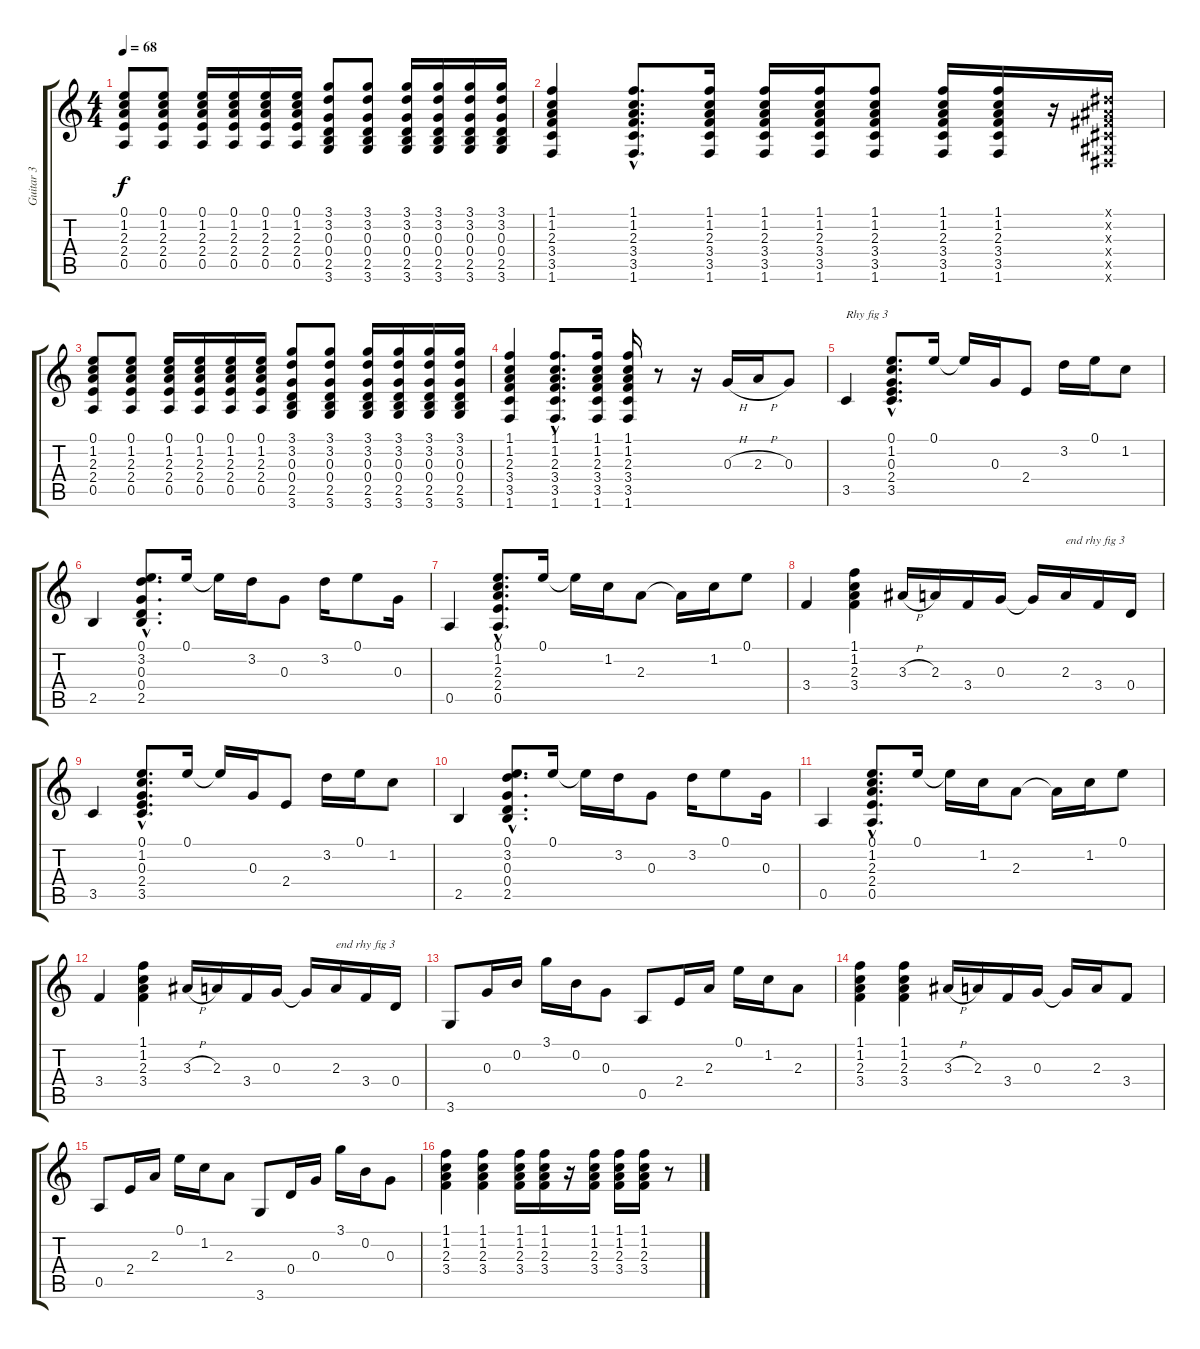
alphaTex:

\track ("Guitar 3" "Guitar 3") {instrument acousticguitarnylon}
\staff {score tabs}
\tuning (E4 B3 G3 D3 A2 E2) {hide}
\ts (4 4)
\tempo 68
\clef g2
\ks c
(0.1 1.2 2.3 2.4 0.5).8{dy f} (0.1 1.2 2.3 2.4 0.5).8 (0.1 1.2 2.3 2.4 0.5).16 (0.1 1.2 2.3 2.4 0.5).16 (0.1 1.2 2.3 2.4 0.5).16 (0.1 1.2 2.3 2.4 0.5).16 (3.1 3.2 0.3 0.4 2.5 3.6).8 (3.1 3.2 0.3 0.4 2.5 3.6).8 (3.1 3.2 0.3 0.4 2.5 3.6).16 (3.1 3.2 0.3 0.4 2.5 3.6).16 (3.1 3.2 0.3 0.4 2.5 3.6).16 (3.1 3.2 0.3 0.4 2.5 3.6).16 |
(1.1 1.2 2.3 3.4 3.5 1.6).4 (1.1{hac} 1.2{hac} 2.3{hac} 3.4{hac} 3.5{hac} 1.6{hac}).8{d} (1.1 1.2 2.3 3.4 3.5 1.6).16 (1.1 1.2 2.3 3.4 3.5 1.6).16 (1.1 1.2 2.3 3.4 3.5 1.6).16 (1.1 1.2 2.3 3.4 3.5 1.6).8 (1.1 1.2 2.3 3.4 3.5 1.6).16 (1.1 1.2 2.3 3.4 3.5 1.6).16 r.16 (-1.1{x} -1.2{x} -1.3{x} -1.4{x} -1.5{x} -1.6{x}).16 |
(0.1 1.2 2.3 2.4 0.5).8 (0.1 1.2 2.3 2.4 0.5).8 (0.1 1.2 2.3 2.4 0.5).16 (0.1 1.2 2.3 2.4 0.5).16 (0.1 1.2 2.3 2.4 0.5).16 (0.1 1.2 2.3 2.4 0.5).16 (3.1 3.2 0.3 0.4 2.5 3.6).8 (3.1 3.2 0.3 0.4 2.5 3.6).8 (3.1 3.2 0.3 0.4 2.5 3.6).16 (3.1 3.2 0.3 0.4 2.5 3.6).16 (3.1 3.2 0.3 0.4 2.5 3.6).16 (3.1 3.2 0.3 0.4 2.5 3.6).16 |
(1.1 1.2 2.3 3.4 3.5 1.6).4 (1.1{hac} 1.2{hac} 2.3{hac} 3.4{hac} 3.5{hac} 1.6{hac}).8{d} (1.1 1.2 2.3 3.4 3.5 1.6).16 (1.1 1.2 2.3 3.4 3.5 1.6).16 r.8 r.16 0.3{h}.16 2.3{h}.16 0.3.8 |
3.5.4{txt "Rhy fig 3"} (0.1{hac} 1.2{hac} 0.3{hac} 2.4{hac} 3.5{hac}).8{d} 0.1.16 0.1{t}.16 0.3.16 2.4.8 3.2.16 0.1.16 1.2.8 |
2.5.4 (0.1{hac} 3.2{hac} 0.3{hac} 0.4{hac} 2.5{hac}).8{d} 0.1.16 0.1{t}.16 3.2.16 0.3.8 3.2.16 0.1.8 0.3.16 |
0.5.4 (0.1{hac} 1.2{hac} 2.3{hac} 2.4{hac} 0.5{hac}).8{d} 0.1.16 0.1{t}.16 1.2.16 2.3.8 2.3{t}.16 1.2.16 0.1.8 |
3.4.4 (1.1 1.2 2.3 3.4).4 3.3{h}.16 2.3.16 3.4.16 0.3.16 0.3{t}.16 2.3.16{txt "end rhy fig 3"} 3.4.16 0.4.16 |
3.5.4 (0.1{hac} 1.2{hac} 0.3{hac} 2.4{hac} 3.5{hac}).8{d} 0.1.16 0.1{t}.16 0.3.16 2.4.8 3.2.16 0.1.16 1.2.8 |
2.5.4 (0.1{hac} 3.2{hac} 0.3{hac} 0.4{hac} 2.5{hac}).8{d} 0.1.16 0.1{t}.16 3.2.16 0.3.8 3.2.16 0.1.8 0.3.16 |
0.5.4 (0.1{hac} 1.2{hac} 2.3{hac} 2.4{hac} 0.5{hac}).8{d} 0.1.16 0.1{t}.16 1.2.16 2.3.8 2.3{t}.16 1.2.16 0.1.8 |
3.4.4 (1.1 1.2 2.3 3.4).4 3.3{h}.16 2.3.16 3.4.16 0.3.16 0.3{t}.16 2.3.16{txt "end rhy fig 3"} 3.4.16 0.4.16 |
3.6.8 0.3.16 0.2.16 3.1.16 0.2.16 0.3.8 0.5.8 2.4.16 2.3.16 0.1.16 1.2.16 2.3.8 |
(1.1 1.2 2.3 3.4).4 (1.1 1.2 2.3 3.4).4 3.3{h}.16 2.3.16 3.4.16 0.3.16 0.3{t}.16 2.3.16 3.4.8 |
0.5.8 2.4.16 2.3.16 0.1.16 1.2.16 2.3.8 3.6.8 0.4.16 0.3.16 3.1.16 0.2.16 0.3.8 |
(1.1 1.2 2.3 3.4).4 (1.1 1.2 2.3 3.4).4 (1.1 1.2 2.3 3.4).16 (1.1 1.2 2.3 3.4).16 r.16 (1.1 1.2 2.3 3.4).16 (1.1 1.2 2.3 3.4).16 (1.1 1.2 2.3 3.4).16 r.8
